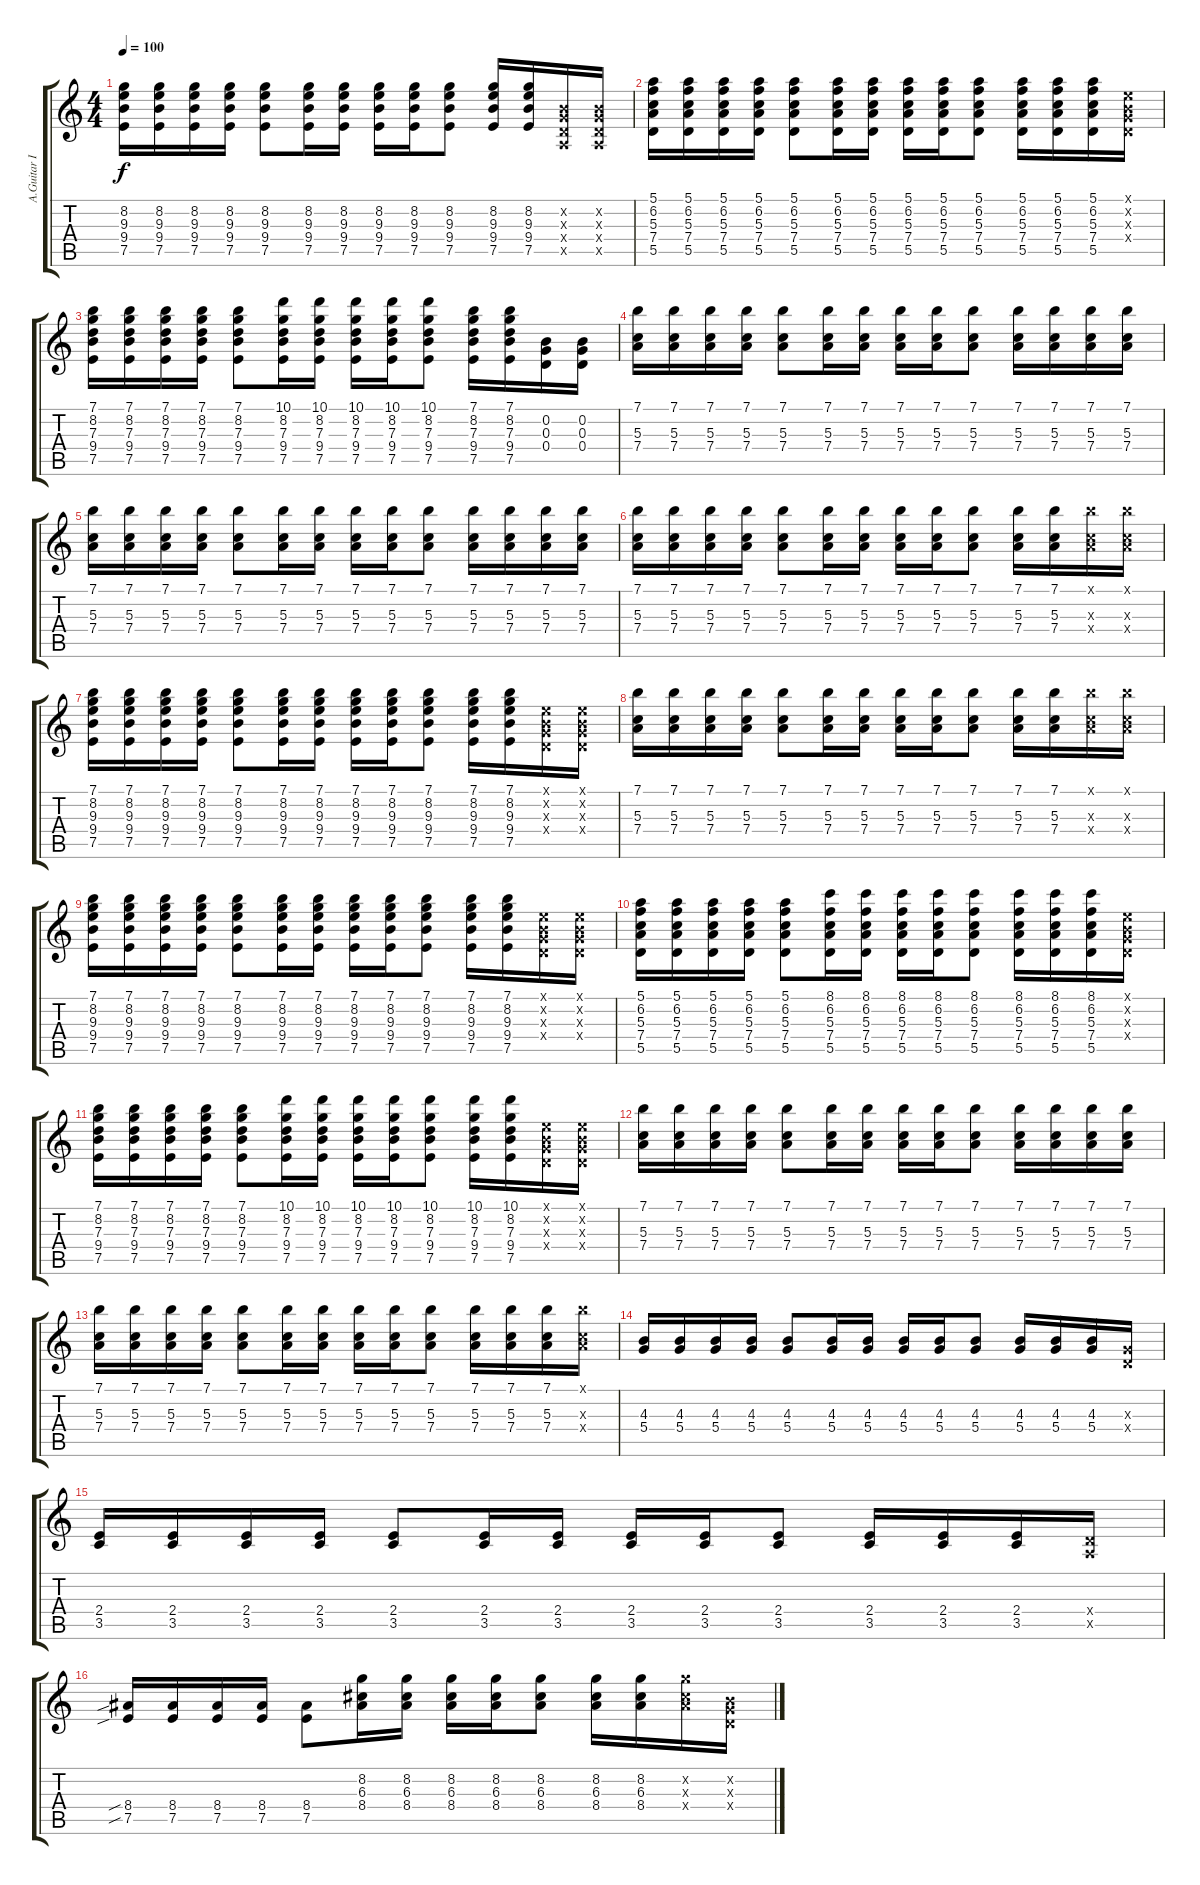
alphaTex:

\track ("A.Guitar I" "A.Guitar I") {instrument acousticguitarsteel}
\staff {score tabs}
\tuning (E4 B3 G3 D3 A2 E2) {hide}
\ts (4 4)
\tempo 100
\clef g2
\ks c
(8.2 9.3 9.4 7.5).16{dy f} (8.2 9.3 9.4 7.5).16 (8.2 9.3 9.4 7.5).16 (8.2 9.3 9.4 7.5).16 (8.2 9.3 9.4 7.5).8 (8.2 9.3 9.4 7.5).16 (8.2 9.3 9.4 7.5).16 (8.2 9.3 9.4 7.5).16 (8.2 9.3 9.4 7.5).16 (8.2 9.3 9.4 7.5).8 (8.2 9.3 9.4 7.5).16 (8.2 9.3 9.4 7.5).16 (0.2{x} 0.3{x} 0.4{x} 0.5{x}).16 (0.2{x} 0.3{x} 0.4{x} 0.5{x}).16 |
(5.1 6.2 5.3 7.4 5.5).16 (5.1 6.2 5.3 7.4 5.5).16 (5.1 6.2 5.3 7.4 5.5).16 (5.1 6.2 5.3 7.4 5.5).16 (5.1 6.2 5.3 7.4 5.5).8 (5.1 6.2 5.3 7.4 5.5).16 (5.1 6.2 5.3 7.4 5.5).16 (5.1 6.2 5.3 7.4 5.5).16 (5.1 6.2 5.3 7.4 5.5).16 (5.1 6.2 5.3 7.4 5.5).8 (5.1 6.2 5.3 7.4 5.5).16 (5.1 6.2 5.3 7.4 5.5).16 (5.1 6.2 5.3 7.4 5.5).16 (0.1{x} 0.2{x} 0.3{x} 0.4{x}).16 |
(7.1 8.2 7.3 9.4 7.5).16 (7.1 8.2 7.3 9.4 7.5).16 (7.1 8.2 7.3 9.4 7.5).16 (7.1 8.2 7.3 9.4 7.5).16 (7.1 8.2 7.3 9.4 7.5).8 (10.1 8.2 7.3 9.4 7.5).16 (10.1 8.2 7.3 9.4 7.5).16 (10.1 8.2 7.3 9.4 7.5).16 (10.1 8.2 7.3 9.4 7.5).16 (10.1 8.2 7.3 9.4 7.5).8 (7.1 8.2 7.3 9.4 7.5).16 (7.1 8.2 7.3 9.4 7.5).16 (0.2 0.3 0.4).16 (0.2 0.3 0.4).16 |
(7.1 5.3 7.4).16 (7.1 5.3 7.4).16 (7.1 5.3 7.4).16 (7.1 5.3 7.4).16 (7.1 5.3 7.4).8 (7.1 5.3 7.4).16 (7.1 5.3 7.4).16 (7.1 5.3 7.4).16 (7.1 5.3 7.4).16 (7.1 5.3 7.4).8 (7.1 5.3 7.4).16 (7.1 5.3 7.4).16 (7.1 5.3 7.4).16 (7.1 5.3 7.4).16 |
(7.1 5.3 7.4).16 (7.1 5.3 7.4).16 (7.1 5.3 7.4).16 (7.1 5.3 7.4).16 (7.1 5.3 7.4).8 (7.1 5.3 7.4).16 (7.1 5.3 7.4).16 (7.1 5.3 7.4).16 (7.1 5.3 7.4).16 (7.1 5.3 7.4).8 (7.1 5.3 7.4).16 (7.1 5.3 7.4).16 (7.1 5.3 7.4).16 (7.1 5.3 7.4).16 |
(7.1 5.3 7.4).16 (7.1 5.3 7.4).16 (7.1 5.3 7.4).16 (7.1 5.3 7.4).16 (7.1 5.3 7.4).8 (7.1 5.3 7.4).16 (7.1 5.3 7.4).16 (7.1 5.3 7.4).16 (7.1 5.3 7.4).16 (7.1 5.3 7.4).8 (7.1 5.3 7.4).16 (7.1 5.3 7.4).16 (7.1{x} 5.3{x} 7.4{x}).16 (7.1{x} 5.3{x} 7.4{x}).16 |
(7.1 8.2 9.3 9.4 7.5).16 (7.1 8.2 9.3 9.4 7.5).16 (7.1 8.2 9.3 9.4 7.5).16 (7.1 8.2 9.3 9.4 7.5).16 (7.1 8.2 9.3 9.4 7.5).8 (7.1 8.2 9.3 9.4 7.5).16 (7.1 8.2 9.3 9.4 7.5).16 (7.1 8.2 9.3 9.4 7.5).16 (7.1 8.2 9.3 9.4 7.5).16 (7.1 8.2 9.3 9.4 7.5).8 (7.1 8.2 9.3 9.4 7.5).16 (7.1 8.2 9.3 9.4 7.5).16 (0.1{x} 0.2{x} 0.3{x} 0.4{x}).16 (0.1{x} 0.2{x} 0.3{x} 0.4{x}).16 |
(7.1 5.3 7.4).16 (7.1 5.3 7.4).16 (7.1 5.3 7.4).16 (7.1 5.3 7.4).16 (7.1 5.3 7.4).8 (7.1 5.3 7.4).16 (7.1 5.3 7.4).16 (7.1 5.3 7.4).16 (7.1 5.3 7.4).16 (7.1 5.3 7.4).8 (7.1 5.3 7.4).16 (7.1 5.3 7.4).16 (7.1{x} 5.3{x} 7.4{x}).16 (7.1{x} 5.3{x} 7.4{x}).16 |
(7.1 8.2 9.3 9.4 7.5).16 (7.1 8.2 9.3 9.4 7.5).16 (7.1 8.2 9.3 9.4 7.5).16 (7.1 8.2 9.3 9.4 7.5).16 (7.1 8.2 9.3 9.4 7.5).8 (7.1 8.2 9.3 9.4 7.5).16 (7.1 8.2 9.3 9.4 7.5).16 (7.1 8.2 9.3 9.4 7.5).16 (7.1 8.2 9.3 9.4 7.5).16 (7.1 8.2 9.3 9.4 7.5).8 (7.1 8.2 9.3 9.4 7.5).16 (7.1 8.2 9.3 9.4 7.5).16 (0.1{x} 0.2{x} 0.3{x} 0.4{x}).16 (0.1{x} 0.2{x} 0.3{x} 0.4{x}).16 |
(5.1 6.2 5.3 7.4 5.5).16 (5.1 6.2 5.3 7.4 5.5).16 (5.1 6.2 5.3 7.4 5.5).16 (5.1 6.2 5.3 7.4 5.5).16 (5.1 6.2 5.3 7.4 5.5).8 (8.1 6.2 5.3 7.4 5.5).16 (8.1 6.2 5.3 7.4 5.5).16 (8.1 6.2 5.3 7.4 5.5).16 (8.1 6.2 5.3 7.4 5.5).16 (8.1 6.2 5.3 7.4 5.5).8 (8.1 6.2 5.3 7.4 5.5).16 (8.1 6.2 5.3 7.4 5.5).16 (8.1 6.2 5.3 7.4 5.5).16 (0.1{x} 0.2{x} 0.3{x} 0.4{x}).16 |
(7.1 8.2 7.3 9.4 7.5).16 (7.1 8.2 7.3 9.4 7.5).16 (7.1 8.2 7.3 9.4 7.5).16 (7.1 8.2 7.3 9.4 7.5).16 (7.1 8.2 7.3 9.4 7.5).8 (10.1 8.2 7.3 9.4 7.5).16 (10.1 8.2 7.3 9.4 7.5).16 (10.1 8.2 7.3 9.4 7.5).16 (10.1 8.2 7.3 9.4 7.5).16 (10.1 8.2 7.3 9.4 7.5).8 (10.1 8.2 7.3 9.4 7.5).16 (10.1 8.2 7.3 9.4 7.5).16 (0.1{x} 0.2{x} 0.3{x} 0.4{x}).16 (0.1{x} 0.2{x} 0.3{x} 0.4{x}).16 |
(7.1 5.3 7.4).16 (7.1 5.3 7.4).16 (7.1 5.3 7.4).16 (7.1 5.3 7.4).16 (7.1 5.3 7.4).8 (7.1 5.3 7.4).16 (7.1 5.3 7.4).16 (7.1 5.3 7.4).16 (7.1 5.3 7.4).16 (7.1 5.3 7.4).8 (7.1 5.3 7.4).16 (7.1 5.3 7.4).16 (7.1 5.3 7.4).16 (7.1 5.3 7.4).16 |
(7.1 5.3 7.4).16 (7.1 5.3 7.4).16 (7.1 5.3 7.4).16 (7.1 5.3 7.4).16 (7.1 5.3 7.4).8 (7.1 5.3 7.4).16 (7.1 5.3 7.4).16 (7.1 5.3 7.4).16 (7.1 5.3 7.4).16 (7.1 5.3 7.4).8 (7.1 5.3 7.4).16 (7.1 5.3 7.4).16 (7.1 5.3 7.4).16 (7.1{x} 5.3{x} 7.4{x}).16 |
(4.3 5.4).16 (4.3 5.4).16 (4.3 5.4).16 (4.3 5.4).16 (4.3 5.4).8 (4.3 5.4).16 (4.3 5.4).16 (4.3 5.4).16 (4.3 5.4).16 (4.3 5.4).8 (4.3 5.4).16 (4.3 5.4).16 (4.3 5.4).16 (0.3{x} 0.4{x}).16 |
(2.4 3.5).16 (2.4 3.5).16 (2.4 3.5).16 (2.4 3.5).16 (2.4 3.5).8 (2.4 3.5).16 (2.4 3.5).16 (2.4 3.5).16 (2.4 3.5).16 (2.4 3.5).8 (2.4 3.5).16 (2.4 3.5).16 (2.4 3.5).16 (0.4{x} 0.5{x}).16 |
(8.4{sib} 7.5{sib}).16 (8.4 7.5).16 (8.4 7.5).16 (8.4 7.5).16 (8.4 7.5).8 (8.2 6.3 8.4).16 (8.2 6.3 8.4).16 (8.2 6.3 8.4).16 (8.2 6.3 8.4).16 (8.2 6.3 8.4).8 (8.2 6.3 8.4).16 (8.2 6.3 8.4).16 (8.2{x} 6.3{x} 8.4{x}).16 (0.2{x} 0.3{x} 0.4{x}).16
